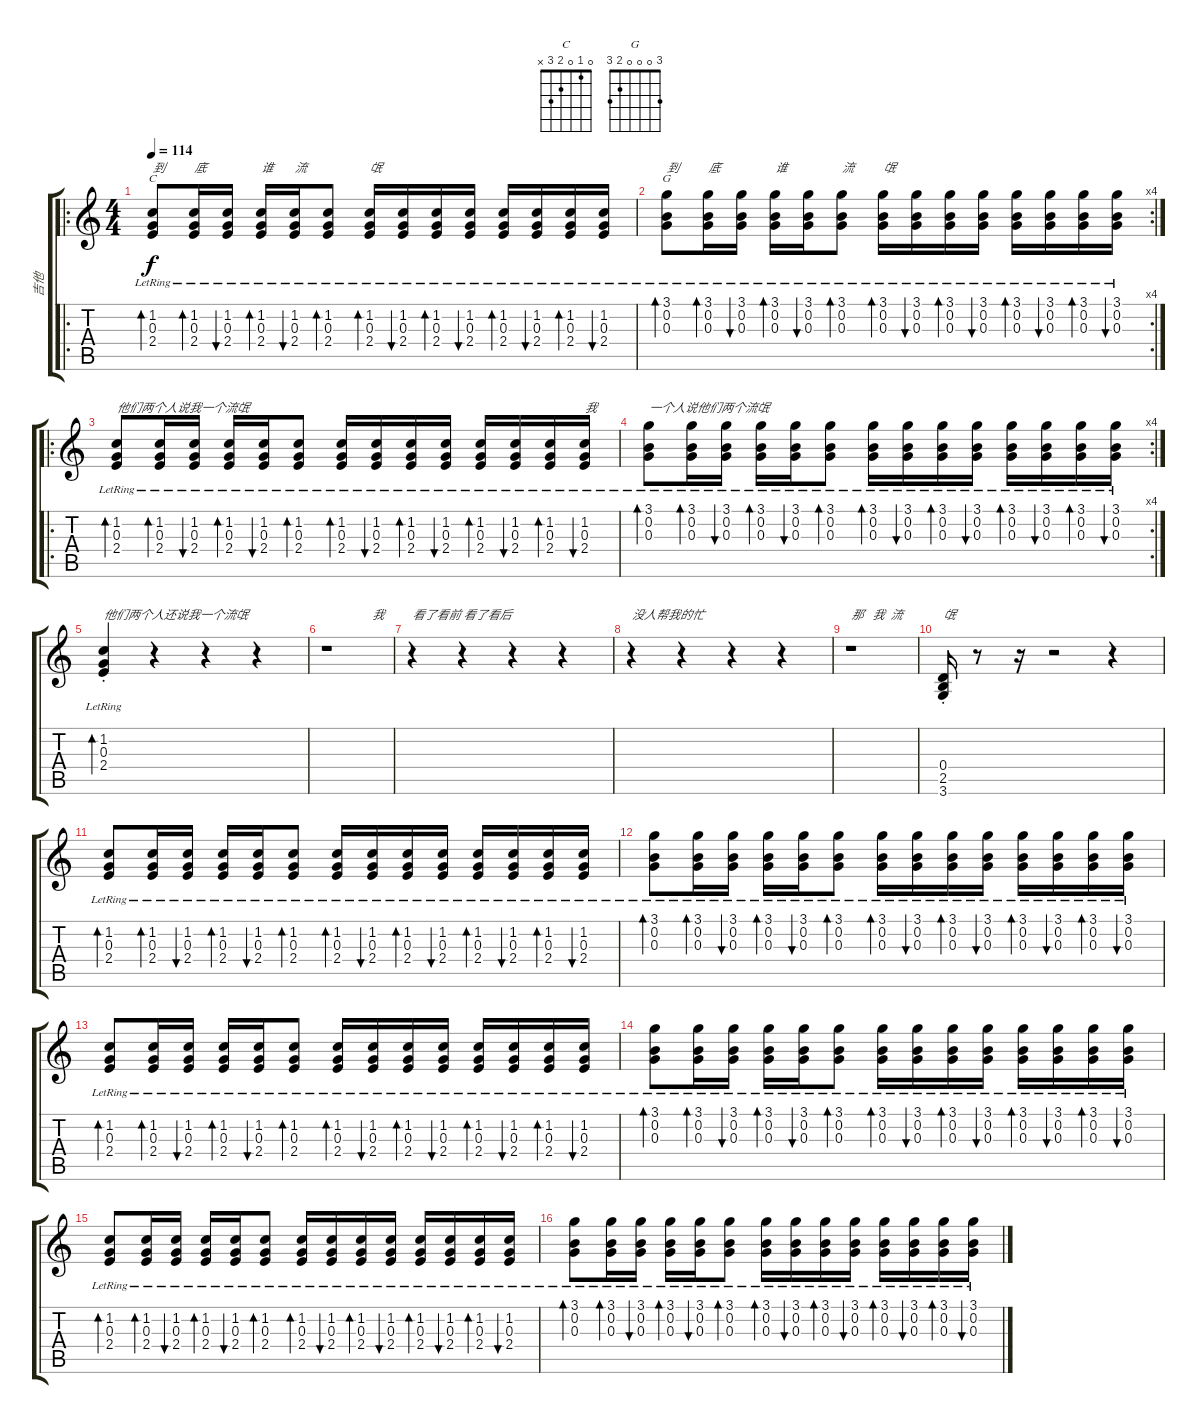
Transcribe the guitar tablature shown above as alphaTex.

\track ("吉他" "吉他") {instrument acousticguitarsteel}
\staff {score tabs}
\tuning (E4 B3 G3 D3 A2 E2) {hide}
\chord ("C" 0 1 0 2 3 x)
\chord ("G" 3 0 0 0 2 3)
\ro
\ts (4 4)
\tempo 114
\clef g2
\ks c
(1.2{lr} 0.3{lr} 2.4{lr}).8{bd 120 ch "C" txt "到" dy f} (1.2{lr} 0.3{lr} 2.4{lr}).16{bd 60 txt "底"} (1.2{lr} 0.3{lr} 2.4{lr}).16{bu 60} (1.2{lr} 0.3{lr} 2.4{lr}).16{bd 60 txt "谁"} (1.2{lr} 0.3{lr} 2.4{lr}).16{bu 60 txt "流"} (1.2{lr} 0.3{lr} 2.4{lr}).8{bd 120} (1.2{lr} 0.3{lr} 2.4{lr}).16{bd 60 txt "氓"} (1.2{lr} 0.3{lr} 2.4{lr}).16{bu 60} (1.2{lr} 0.3{lr} 2.4{lr}).16{bd 60} (1.2{lr} 0.3{lr} 2.4{lr}).16{bu 60} (1.2{lr} 0.3{lr} 2.4{lr}).16{bd 60} (1.2{lr} 0.3{lr} 2.4{lr}).16{bu 60} (1.2{lr} 0.3{lr} 2.4{lr}).16{bd 60} (1.2{lr} 0.3{lr} 2.4{lr}).16{bu 60} |
\rc 4
(3.1{lr} 0.2{lr} 0.3{lr}).8{bd 120 ch "G" txt "到"} (3.1{lr} 0.2{lr} 0.3{lr}).16{bd 60 txt "底"} (3.1{lr} 0.2{lr} 0.3{lr}).16{bu 60} (3.1{lr} 0.2{lr} 0.3{lr}).16{bd 30 txt "谁"} (3.1{lr} 0.2{lr} 0.3{lr}).16{bu 30} (3.1{lr} 0.2{lr} 0.3{lr}).8{bd 120 txt "流"} (3.1{lr} 0.2{lr} 0.3{lr}).16{bd 30 txt "氓"} (3.1{lr} 0.2{lr} 0.3{lr}).16{bu 30} (3.1{lr} 0.2{lr} 0.3{lr}).16{bd 30} (3.1{lr} 0.2{lr} 0.3{lr}).16{bu 30} (3.1{lr} 0.2{lr} 0.3{lr}).16{bd 30} (3.1{lr} 0.2{lr} 0.3{lr}).16{bu 30} (3.1{lr} 0.2{lr} 0.3{lr}).16{bd 30} (3.1{lr} 0.2{lr} 0.3{lr}).16{bu 30} |
\ro
(1.2{lr} 0.3{lr} 2.4{lr}).8{bd 120 txt "他们两个人说我一个流氓"} (1.2{lr} 0.3{lr} 2.4{lr}).16{bd 60} (1.2{lr} 0.3{lr} 2.4{lr}).16{bu 60} (1.2{lr} 0.3{lr} 2.4{lr}).16{bd 60} (1.2{lr} 0.3{lr} 2.4{lr}).16{bu 60} (1.2{lr} 0.3{lr} 2.4{lr}).8{bd 120} (1.2{lr} 0.3{lr} 2.4{lr}).16{bd 60} (1.2{lr} 0.3{lr} 2.4{lr}).16{bu 60} (1.2{lr} 0.3{lr} 2.4{lr}).16{bd 60} (1.2{lr} 0.3{lr} 2.4{lr}).16{bu 60} (1.2{lr} 0.3{lr} 2.4{lr}).16{bd 60} (1.2{lr} 0.3{lr} 2.4{lr}).16{bu 60} (1.2{lr} 0.3{lr} 2.4{lr}).16{bd 60} (1.2{lr} 0.3{lr} 2.4{lr}).16{bu 60 txt "我"} |
\rc 4
(3.1{lr} 0.2{lr} 0.3{lr}).8{bd 120 txt "一个人说他们两个流氓"} (3.1{lr} 0.2{lr} 0.3{lr}).16{bd 60} (3.1{lr} 0.2{lr} 0.3{lr}).16{bu 60} (3.1{lr} 0.2{lr} 0.3{lr}).16{bd 30} (3.1{lr} 0.2{lr} 0.3{lr}).16{bu 30} (3.1{lr} 0.2{lr} 0.3{lr}).8{bd 120} (3.1{lr} 0.2{lr} 0.3{lr}).16{bd 30} (3.1{lr} 0.2{lr} 0.3{lr}).16{bu 30} (3.1{lr} 0.2{lr} 0.3{lr}).16{bd 30} (3.1{lr} 0.2{lr} 0.3{lr}).16{bu 30} (3.1{lr} 0.2{lr} 0.3{lr}).16{bd 30} (3.1{lr} 0.2{lr} 0.3{lr}).16{bu 30} (3.1{lr} 0.2{lr} 0.3{lr}).16{bd 30} (3.1{lr} 0.2{lr} 0.3{lr}).16{bu 30} |
(1.2{st lr} 0.3{st lr} 2.4{st lr}).4{bd 120 txt "他们两个人还说我一个流氓"} r.4 r.4 r.4 |
r.1{txt "               我"} |
r.4{txt "看了看前 看了看后"} r.4 r.4 r.4 |
r.4{txt "没人帮我的忙"} r.4 r.4 r.4 |
r.1{txt "那   我  流"} |
(0.4{st} 2.5{st} 3.6{st}).16{txt "氓"} r.8 r.16 r.2 r.4 |
(1.2{lr} 0.3{lr} 2.4{lr}).8{bd 120} (1.2{lr} 0.3{lr} 2.4{lr}).16{bd 60} (1.2{lr} 0.3{lr} 2.4{lr}).16{bu 60} (1.2{lr} 0.3{lr} 2.4{lr}).16{bd 60} (1.2{lr} 0.3{lr} 2.4{lr}).16{bu 60} (1.2{lr} 0.3{lr} 2.4{lr}).8{bd 120} (1.2{lr} 0.3{lr} 2.4{lr}).16{bd 60} (1.2{lr} 0.3{lr} 2.4{lr}).16{bu 60} (1.2{lr} 0.3{lr} 2.4{lr}).16{bd 60} (1.2{lr} 0.3{lr} 2.4{lr}).16{bu 60} (1.2{lr} 0.3{lr} 2.4{lr}).16{bd 60} (1.2{lr} 0.3{lr} 2.4{lr}).16{bu 60} (1.2{lr} 0.3{lr} 2.4{lr}).16{bd 60} (1.2{lr} 0.3{lr} 2.4{lr}).16{bu 60} |
(3.1{lr} 0.2{lr} 0.3{lr}).8{bd 120} (3.1{lr} 0.2{lr} 0.3{lr}).16{bd 60} (3.1{lr} 0.2{lr} 0.3{lr}).16{bu 60} (3.1{lr} 0.2{lr} 0.3{lr}).16{bd 30} (3.1{lr} 0.2{lr} 0.3{lr}).16{bu 30} (3.1{lr} 0.2{lr} 0.3{lr}).8{bd 120} (3.1{lr} 0.2{lr} 0.3{lr}).16{bd 30} (3.1{lr} 0.2{lr} 0.3{lr}).16{bu 30} (3.1{lr} 0.2{lr} 0.3{lr}).16{bd 30} (3.1{lr} 0.2{lr} 0.3{lr}).16{bu 30} (3.1{lr} 0.2{lr} 0.3{lr}).16{bd 30} (3.1{lr} 0.2{lr} 0.3{lr}).16{bu 30} (3.1{lr} 0.2{lr} 0.3{lr}).16{bd 30} (3.1{lr} 0.2{lr} 0.3{lr}).16{bu 30} |
(1.2{lr} 0.3{lr} 2.4{lr}).8{bd 120} (1.2{lr} 0.3{lr} 2.4{lr}).16{bd 60} (1.2{lr} 0.3{lr} 2.4{lr}).16{bu 60} (1.2{lr} 0.3{lr} 2.4{lr}).16{bd 60} (1.2{lr} 0.3{lr} 2.4{lr}).16{bu 60} (1.2{lr} 0.3{lr} 2.4{lr}).8{bd 120} (1.2{lr} 0.3{lr} 2.4{lr}).16{bd 60} (1.2{lr} 0.3{lr} 2.4{lr}).16{bu 60} (1.2{lr} 0.3{lr} 2.4{lr}).16{bd 60} (1.2{lr} 0.3{lr} 2.4{lr}).16{bu 60} (1.2{lr} 0.3{lr} 2.4{lr}).16{bd 60} (1.2{lr} 0.3{lr} 2.4{lr}).16{bu 60} (1.2{lr} 0.3{lr} 2.4{lr}).16{bd 60} (1.2{lr} 0.3{lr} 2.4{lr}).16{bu 60} |
(3.1{lr} 0.2{lr} 0.3{lr}).8{bd 120} (3.1{lr} 0.2{lr} 0.3{lr}).16{bd 60} (3.1{lr} 0.2{lr} 0.3{lr}).16{bu 60} (3.1{lr} 0.2{lr} 0.3{lr}).16{bd 30} (3.1{lr} 0.2{lr} 0.3{lr}).16{bu 30} (3.1{lr} 0.2{lr} 0.3{lr}).8{bd 120} (3.1{lr} 0.2{lr} 0.3{lr}).16{bd 30} (3.1{lr} 0.2{lr} 0.3{lr}).16{bu 30} (3.1{lr} 0.2{lr} 0.3{lr}).16{bd 30} (3.1{lr} 0.2{lr} 0.3{lr}).16{bu 30} (3.1{lr} 0.2{lr} 0.3{lr}).16{bd 30} (3.1{lr} 0.2{lr} 0.3{lr}).16{bu 30} (3.1{lr} 0.2{lr} 0.3{lr}).16{bd 30} (3.1{lr} 0.2{lr} 0.3{lr}).16{bu 30} |
(1.2{lr} 0.3{lr} 2.4{lr}).8{bd 120} (1.2{lr} 0.3{lr} 2.4{lr}).16{bd 60} (1.2{lr} 0.3{lr} 2.4{lr}).16{bu 60} (1.2{lr} 0.3{lr} 2.4{lr}).16{bd 60} (1.2{lr} 0.3{lr} 2.4{lr}).16{bu 60} (1.2{lr} 0.3{lr} 2.4{lr}).8{bd 120} (1.2{lr} 0.3{lr} 2.4{lr}).16{bd 60} (1.2{lr} 0.3{lr} 2.4{lr}).16{bu 60} (1.2{lr} 0.3{lr} 2.4{lr}).16{bd 60} (1.2{lr} 0.3{lr} 2.4{lr}).16{bu 60} (1.2{lr} 0.3{lr} 2.4{lr}).16{bd 60} (1.2{lr} 0.3{lr} 2.4{lr}).16{bu 60} (1.2{lr} 0.3{lr} 2.4{lr}).16{bd 60} (1.2{lr} 0.3{lr} 2.4{lr}).16{bu 60} |
(3.1{lr} 0.2{lr} 0.3{lr}).8{bd 120} (3.1{lr} 0.2{lr} 0.3{lr}).16{bd 60} (3.1{lr} 0.2{lr} 0.3{lr}).16{bu 60} (3.1{lr} 0.2{lr} 0.3{lr}).16{bd 30} (3.1{lr} 0.2{lr} 0.3{lr}).16{bu 30} (3.1{lr} 0.2{lr} 0.3{lr}).8{bd 120} (3.1{lr} 0.2{lr} 0.3{lr}).16{bd 30} (3.1{lr} 0.2{lr} 0.3{lr}).16{bu 30} (3.1{lr} 0.2{lr} 0.3{lr}).16{bd 30} (3.1{lr} 0.2{lr} 0.3{lr}).16{bu 30} (3.1{lr} 0.2{lr} 0.3{lr}).16{bd 30} (3.1{lr} 0.2{lr} 0.3{lr}).16{bu 30} (3.1{lr} 0.2{lr} 0.3{lr}).16{bd 30} (3.1{lr} 0.2{lr} 0.3{lr}).16{bu 30}
